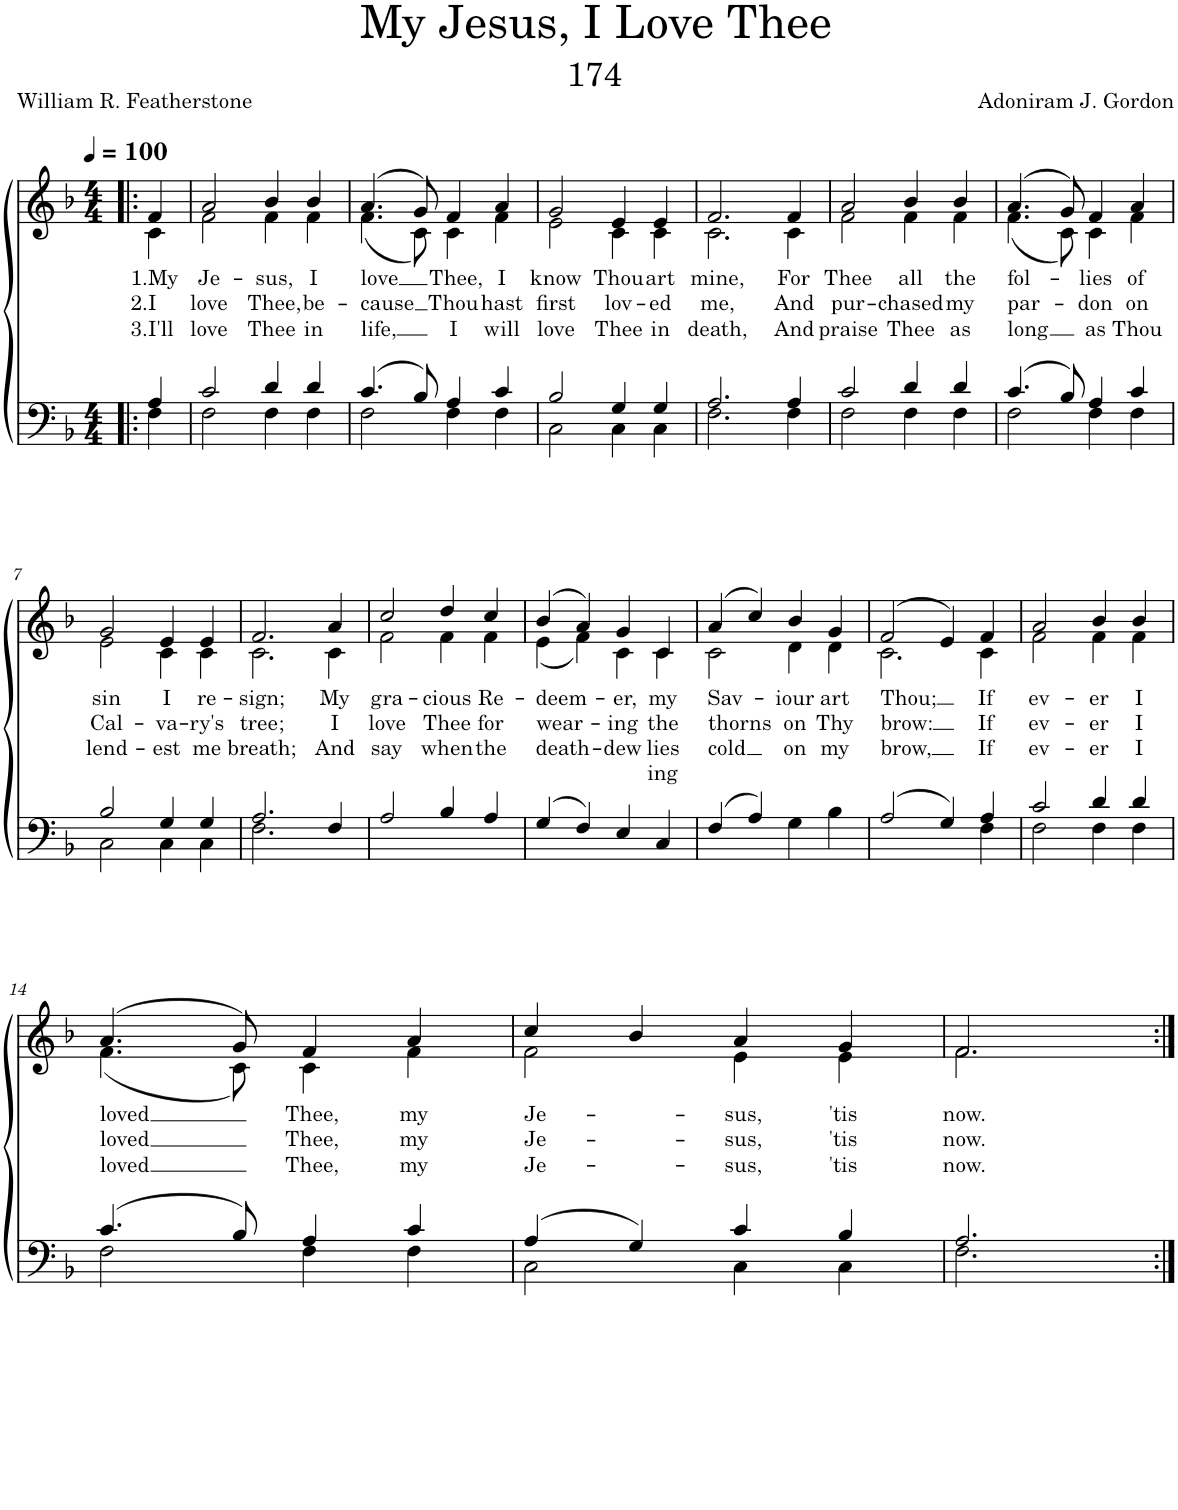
**kern	**kern	**text	**text	**text	**text
*part1	*part1	*part1	*part1	*part1	*part1
*staff2	*staff1	*staff1	*staff1	*staff1	*staff1
*I"Piano	*	*	*	*	*
*I'Pno.	*	*	*	*	*
*clefF4	*clefG2	*	*	*	*
*k[b-]	*k[b-]	*	*	*	*
*M4/4	*M4/4	*	*	*	*
*MM100	*MM100	*	*	*	*
=!|:	=!|:	=!|:	=!|:	=!|:	=!|:
*^	*	*	*	*	*
!	!	!	!LO:LY:b	!LO:LY:b	!LO:LY:b	!
*	*	*^	*	*	*	*
4A/	4F\	4f/	4c\	1.My	2.I	3.I'll	.
=1	=1	=1	=1	=1	=1	=1	=1
!	!	!	!	!LO:LY:b	!LO:LY:b	!LO:LY:b	!
2c/	2F\	2a/	2f\	Je-	love	love	.
!	!	!	!	!LO:LY:b	!LO:LY:b	!LO:LY:b	!
4d/	4F\	4b-/	4f\	-sus,	Thee,	Thee	.
!	!	!	!	!LO:LY:b	!LO:LY:b	!LO:LY:b	!
4d/	4F\	4b-/	4f\	I	be-	in	.
=2	=2	=2	=2	=2	=2	=2	=2
!	!	!	!	!LO:LY:b	!LO:LY:b	!LO:LY:b	!
4.c/	2F\	(4.a/	(4.f\	love	-cause	life,	.
8B-/	.	8g/)	8c\)	.	.	.	.
!	!	!	!	!LO:LY:b	!LO:LY:b	!LO:LY:b	!
4A/	4F\	4f/	4c\	Thee,	Thou	I	.
!	!	!	!	!LO:LY:b	!LO:LY:b	!LO:LY:b	!
4c/	4F\	4a/	4f\	I	hast	will	.
=3	=3	=3	=3	=3	=3	=3	=3
!	!	!	!	!LO:LY:b	!LO:LY:b	!LO:LY:b	!
2B-/	2C\	2g/	2e\	know	first	love	.
!	!	!	!	!LO:LY:b	!LO:LY:b	!LO:LY:b	!
4G/	4C\	4e/	4c\	Thou	lov-	Thee	.
!	!	!	!	!LO:LY:b	!LO:LY:b	!LO:LY:b	!
4G/	4C\	4e/	4c\	art	-ed	in	.
=4	=4	=4	=4	=4	=4	=4	=4
!	!	!	!	!LO:LY:b	!LO:LY:b	!LO:LY:b	!
2.A/	2.F\	2.f/	2.c\	mine,	me,	death,	.
!	!	!	!	!LO:LY:b	!LO:LY:b	!LO:LY:b	!
4A/	4F\	4f/	4c\	For	And	And	.
=5	=5	=5	=5	=5	=5	=5	=5
!	!	!	!	!LO:LY:b	!LO:LY:b	!LO:LY:b	!
2c/	2F\	2a/	2f\	Thee	pur-	praise	.
!	!	!	!	!LO:LY:b	!LO:LY:b	!LO:LY:b	!
4d/	4F\	4b-/	4f\	all	-chased	Thee	.
!	!	!	!	!LO:LY:b	!LO:LY:b	!LO:LY:b	!
4d/	4F\	4b-/	4f\	the	my	as	.
=6	=6	=6	=6	=6	=6	=6	=6
!	!	!	!	!LO:LY:b	!LO:LY:b	!LO:LY:b	!
4.c/	2F\	(4.a/	(4.f\	fol-	par-	long	.
8B-/	.	8g/)	8c\)	.	.	.	.
!	!	!	!	!LO:LY:b	!LO:LY:b	!LO:LY:b	!
4A/	4F\	4f/	4c\	-lies	-don	as	.
!	!	!	!	!LO:LY:b	!LO:LY:b	!LO:LY:b	!
4c/	4F\	4a/	4f\	of	on	Thou	.
!!LO:LB:g=z	!!
=7	=7	=7	=7	=7	=7	=7	=7
!	!	!	!	!LO:LY:b	!LO:LY:b	!LO:LY:b	!
2B-/	2C\	2g/	2e\	sin	Cal-	lend-	.
!	!	!	!	!LO:LY:b	!LO:LY:b	!LO:LY:b	!
4G/	4C\	4e/	4c\	I	-va-	-est	.
!	!	!	!	!LO:LY:b	!LO:LY:b	!LO:LY:b	!
4G/	4C\	4e/	4c\	re-	-ry's	me	.
=8	=8	=8	=8	=8	=8	=8	=8
!	!	!	!	!LO:LY:b	!LO:LY:b	!LO:LY:b	!
2.A/	2.F\	2.f/	2.c\	-sign;	tree;	breath;	.
!	!	!	!	!LO:LY:b	!LO:LY:b	!LO:LY:b	!
4F/	4ryy	4a/	4c\	My	I	And	.
=9	=9	=9	=9	=9	=9	=9	=9
!	!	!	!	!LO:LY:b	!LO:LY:b	!LO:LY:b	!
*v	*v	*	*	*	*	*	*
2A/	2cc/	2f\	gra-	love	say	.
!	!	!	!LO:LY:b	!LO:LY:b	!LO:LY:b	!
4B-/	4dd/	4f\	-cious	Thee	when	.
!	!	!	!LO:LY:b	!LO:LY:b	!LO:LY:b	!
4A/	4cc/	4f\	Re-	for	the	.
=10	=10	=10	=10	=10	=10	=10
!	!	!	!LO:LY:b	!LO:LY:b	!LO:LY:b	!
4G/	(4b-/	(4e\	-deem-	wear-	death-	.
4F/	4a/)	4f\)	.	.	.	.
!	!	!	!LO:LY:b	!LO:LY:b	!LO:LY:b	!
4E/	4g/	4c\	-er,	-ing	-dew	.
!	!	!	!LO:LY:b	!LO:LY:b	!LO:LY:b	!LO:LY:b
4C/	4c/	4c\	my	the	lies	-ing
=11	=11	=11	=11	=11	=11	=11
!	!	!	!LO:LY:b	!LO:LY:b	!LO:LY:b	!
4F/	(4a/	2c\	Sav-	thorns	cold	.
4A/	4cc/)	.	.	.	.	.
!	!	!	!LO:LY:b	!LO:LY:b	!LO:LY:b	!
4G\	4b-/	4d\	-iour	on	on	.
!	!	!	!LO:LY:b	!LO:LY:b	!LO:LY:b	!
4B-\	4g/	4d\	art	Thy	my	.
=12	=12	=12	=12	=12	=12	=12
*^	*	*	*	*	*	*
!	!	!	!	!LO:LY:b	!LO:LY:b	!LO:LY:b	!
2A/	2.ryy	(2f/	2.c\	Thou;	brow:	brow,	.
4G/	.	4e/)	.	.	.	.	.
!	!	!	!	!LO:LY:b	!LO:LY:b	!LO:LY:b	!
4A/	4F\	4f/	4c\	If	If	If	.
=13	=13	=13	=13	=13	=13	=13	=13
!	!	!	!	!LO:LY:b	!LO:LY:b	!LO:LY:b	!
2c/	2F\	2a/	2f\	ev-	ev-	ev-	.
!	!	!	!	!LO:LY:b	!LO:LY:b	!LO:LY:b	!
4d/	4F\	4b-/	4f\	-er	-er	-er	.
!	!	!	!	!LO:LY:b	!LO:LY:b	!LO:LY:b	!
4d/	4F\	4b-/	4f\	I	I	I	.
!!LO:LB:g=z	!!
=14	=14	=14	=14	=14	=14	=14	=14
!	!	!	!	!LO:LY:b	!LO:LY:b	!LO:LY:b	!
4.c/	2F\	(4.a/	(4.f\	loved	loved	loved	.
8B-/	.	8g/)	8c\)	.	.	.	.
!	!	!	!	!LO:LY:b	!LO:LY:b	!LO:LY:b	!
4A/	4F\	4f/	4c\	Thee,	Thee,	Thee,	.
!	!	!	!	!LO:LY:b	!LO:LY:b	!LO:LY:b	!
4c/	4F\	4a/	4f\	my	my	my	.
=15	=15	=15	=15	=15	=15	=15	=15
!	!	!	!	!LO:LY:b	!LO:LY:b	!LO:LY:b	!
4A/	2C\	4cc/	2f\	Je-	Je-	Je-	.
4G/	.	4b-/	.	.	.	.	.
!	!	!	!	!LO:LY:b	!LO:LY:b	!LO:LY:b	!
4c/	4C\	4a/	4e\	-sus,	-sus,	-sus,	.
!	!	!	!	!LO:LY:b	!LO:LY:b	!LO:LY:b	!
4B-/	4C\	4g/	4e\	'tis	'tis	'tis	.
=16	=16	=16	=16	=16	=16	=16	=16
!	!	!	!	!LO:LY:b	!LO:LY:b	!LO:LY:b	!
2.A/	2.F\	2.f/	2.f\	now.	now.	now.	.
*v	*v	*	*	*	*	*	*
*	*v	*v	*	*	*	*
=:|!	=:|!	=:|!	=:|!	=:|!	=:|!
*-	*-	*-	*-	*-	*-
